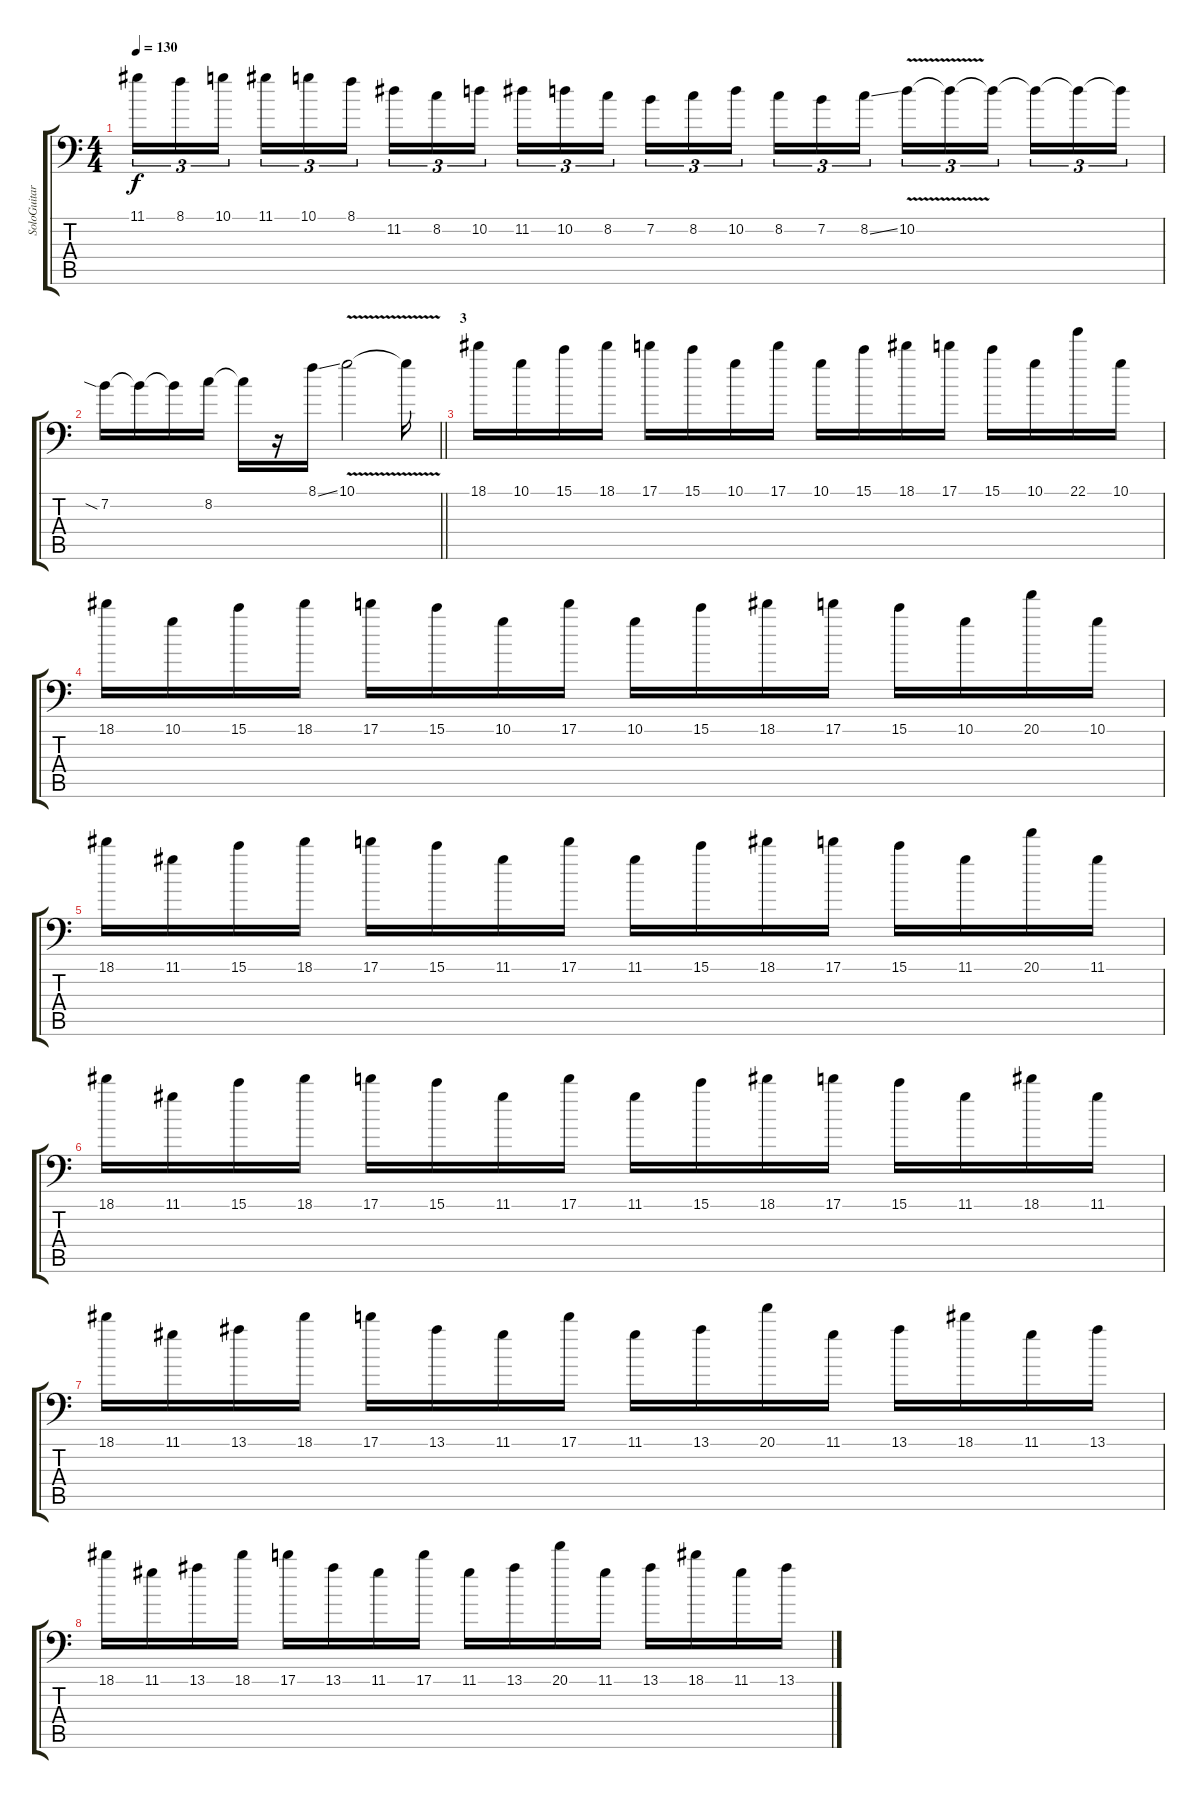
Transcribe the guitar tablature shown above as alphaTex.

\track ("SoloGuitar1" "SoloGuitar") {instrument distortionguitar}
\staff {score tabs}
\tuning (A3 E3 C3 G2 D2 G1) {hide}
\ts (4 4)
\tempo 130
\clef f4
\ks c
11.1.16{tu (3 2) dy f} 8.1.16{tu (3 2)} 10.1.16{tu (3 2) beam splitsecondary} 11.1.16{tu (3 2)} 10.1.16{tu (3 2)} 8.1.16{tu (3 2)} 11.2.16{tu (3 2)} 8.2.16{tu (3 2)} 10.2.16{tu (3 2) beam splitsecondary} 11.2.16{tu (3 2)} 10.2.16{tu (3 2)} 8.2.16{tu (3 2)} 7.2.16{tu (3 2)} 8.2.16{tu (3 2)} 10.2.16{tu (3 2) beam splitsecondary} 8.2.16{tu (3 2)} 7.2.16{tu (3 2)} 8.2{ss}.16{tu (3 2)} 10.2{v}.16{tu (3 2)} 10.2{t}.16{tu (3 2)} 10.2{t}.16{tu (3 2) beam splitsecondary} 10.2{t}.16{tu (3 2)} 10.2{t}.16{tu (3 2)} 10.2{t}.16{tu (3 2)} |
\barLineRight lightlight
7.2{sia}.16 7.2{t}.16 7.2{t}.16 8.2.16 8.2{t}.16 r.16 8.1{ss}.16 10.1{v}.2 10.1{t}.16 |
\section ("" "3")
18.1.16 10.1.16 15.1.16 18.1.16 17.1.16 15.1.16 10.1.16 17.1.16 10.1.16 15.1.16 18.1.16 17.1.16 15.1.16 10.1.16 22.1.16 10.1.16 |
18.1.16 10.1.16 15.1.16 18.1.16 17.1.16 15.1.16 10.1.16 17.1.16 10.1.16 15.1.16 18.1.16 17.1.16 15.1.16 10.1.16 20.1.16 10.1.16 |
18.1.16 11.1.16 15.1.16 18.1.16 17.1.16 15.1.16 11.1.16 17.1.16 11.1.16 15.1.16 18.1.16 17.1.16 15.1.16 11.1.16 20.1.16 11.1.16 |
18.1.16 11.1.16 15.1.16 18.1.16 17.1.16 15.1.16 11.1.16 17.1.16 11.1.16 15.1.16 18.1.16 17.1.16 15.1.16 11.1.16 18.1.16 11.1.16 |
18.1.16 11.1.16 13.1.16 18.1.16 17.1.16 13.1.16 11.1.16 17.1.16 11.1.16 13.1.16 20.1.16 11.1.16 13.1.16 18.1.16 11.1.16 13.1.16 |
18.1.16 11.1.16 13.1.16 18.1.16 17.1.16 13.1.16 11.1.16 17.1.16 11.1.16 13.1.16 20.1.16 11.1.16 13.1.16 18.1.16 11.1.16 13.1.16
